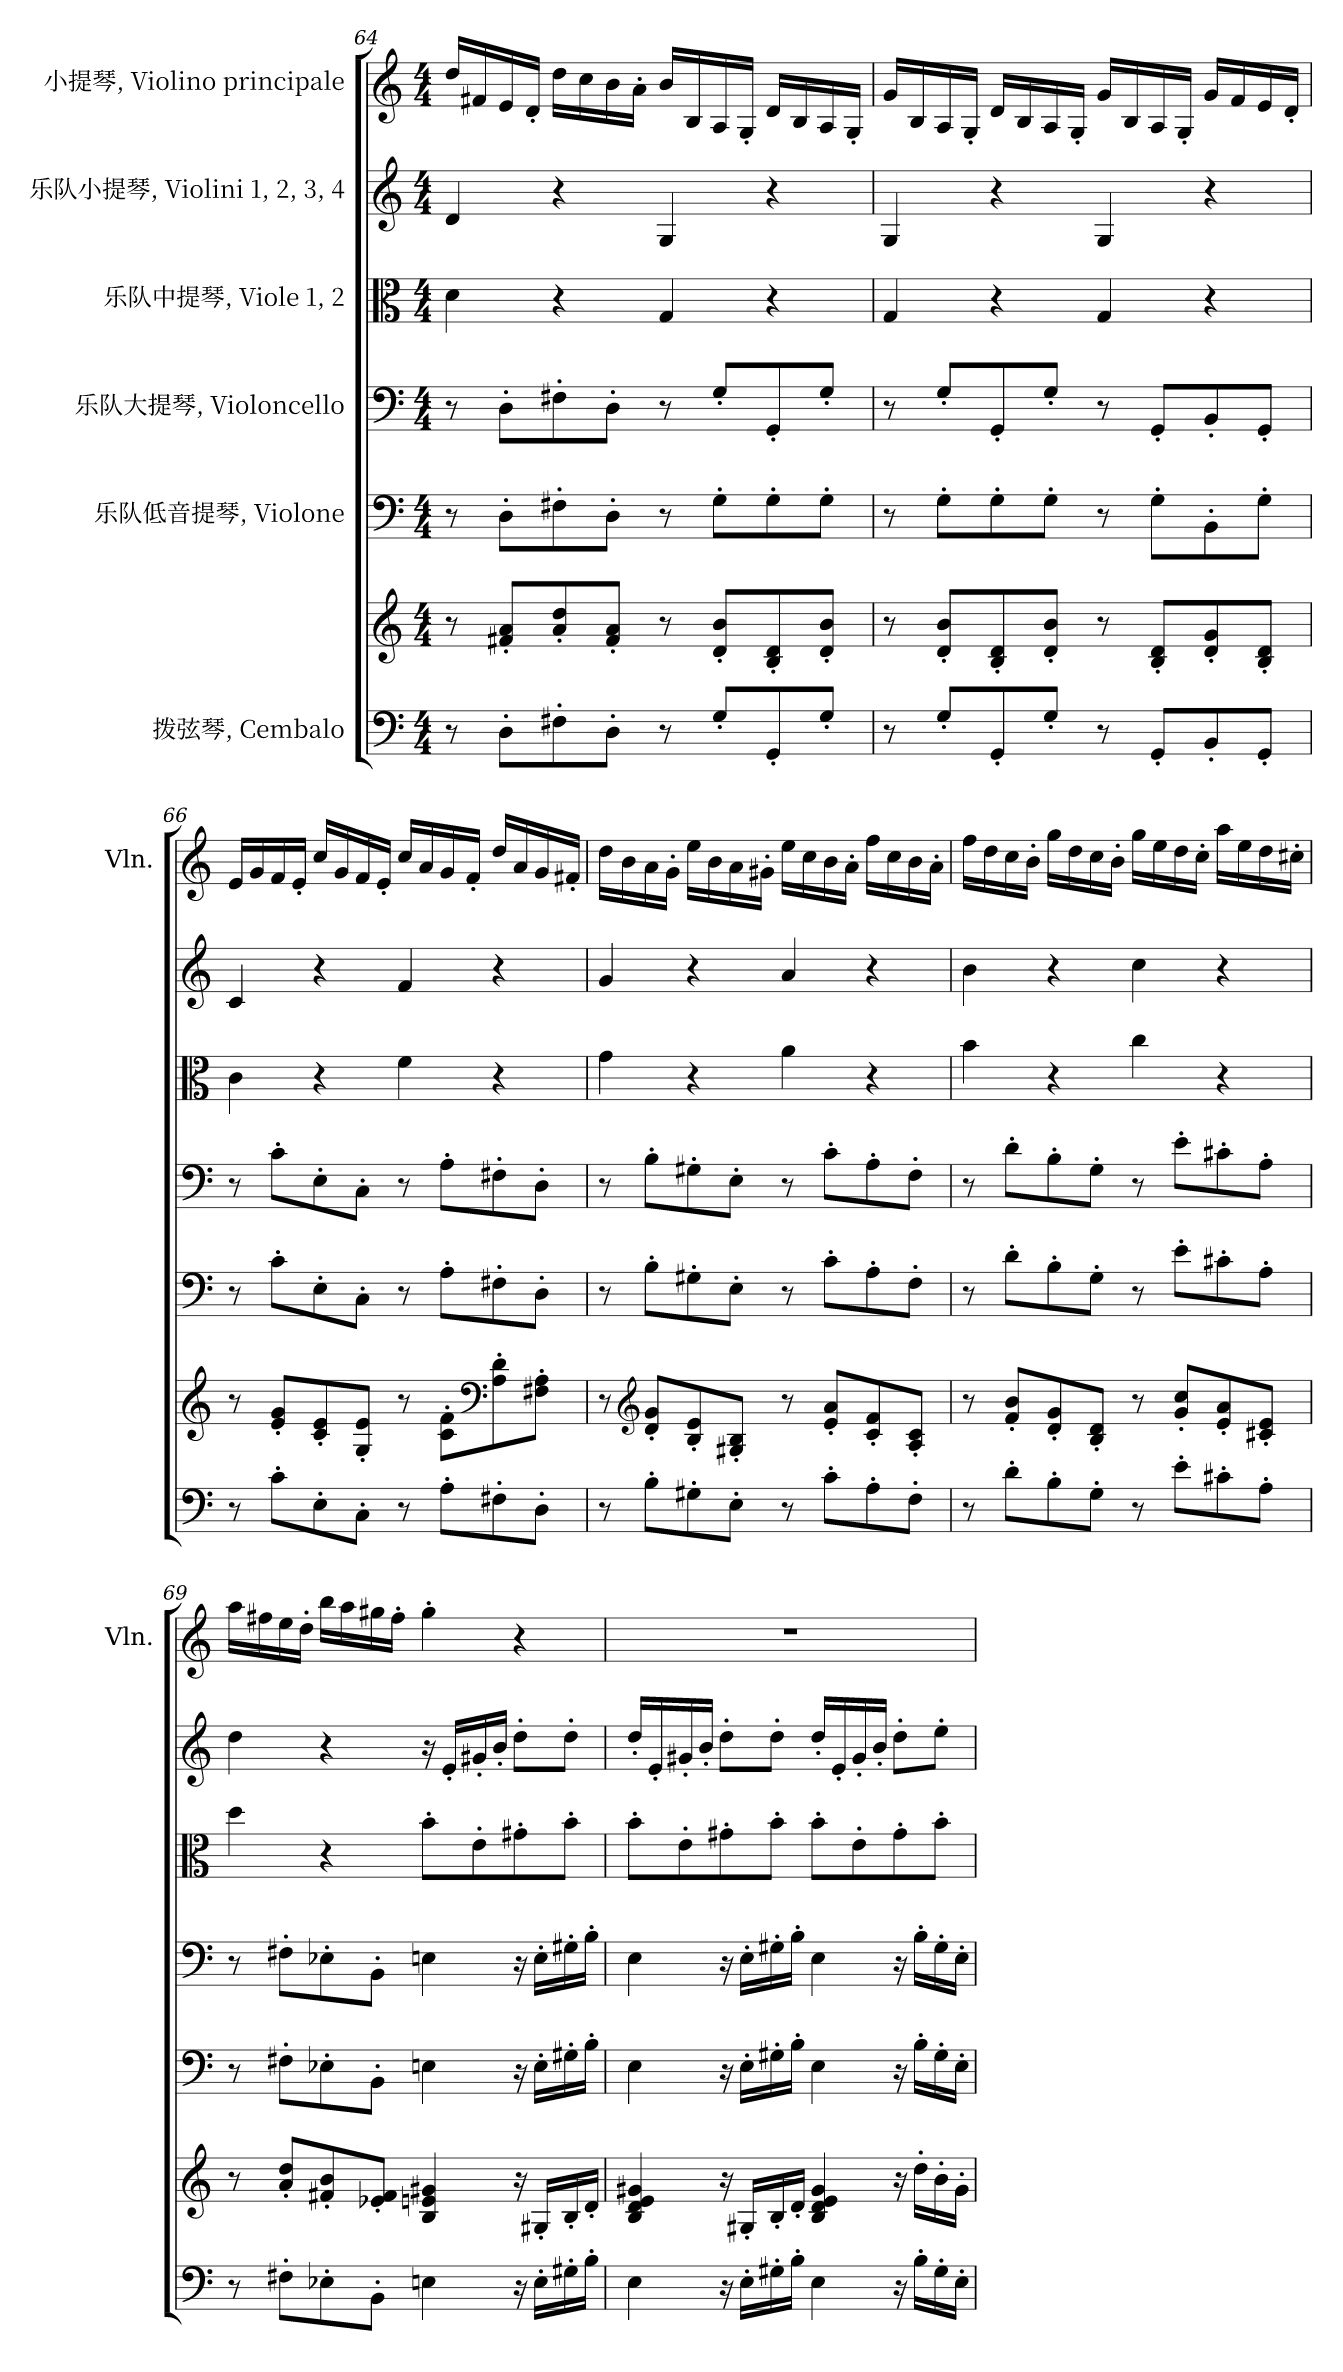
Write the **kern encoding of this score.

**kern	**kern	**kern	**kern	**kern	**kern	**kern
*part6	*part6	*part5	*part4	*part3	*part2	*part1
*staff7	*staff6	*staff5	*staff4	*staff3	*staff2	*staff1
*I"拨弦琴, Cembalo	*	*I"乐队低音提琴, Violone	*I"乐队大提琴, Violoncello	*I"乐队中提琴, Viole 1, 2	*I"乐队小提琴, Violini 1, 2, 3, 4	*I"小提琴, Violino principale
*	*	*	*	*	*	*I'Vln.
!!LO:PB:g=z
*clefF4	*clefG2	*clefF4	*clefF4	*clefC3	*clefG2	*clefG2
*	*	*ITrd7c12	*	*	*	*
*k[]	*k[]	*k[]	*k[]	*k[]	*k[]	*k[]
*M4/4	*M4/4	*M4/4	*M4/4	*M4/4	*M4/4	*M4/4
=64	=64	=64	=64	=64	=64	=64
8r	8r	8r	8r	4d\	4d/	16dd/LL
.	.	.	.	.	.	16f#X/
8D'\L	8f#X/' 8a/'L	8DD'\L	8D'\L	.	.	16e/
.	.	.	.	.	.	16d'/JJ
8F#X'\	8a/' 8dd/'	8FF#X'\	8F#X'\	4r	4r	16dd\LL
.	.	.	.	.	.	16cc\
8D'\J	8f#/' 8a/'J	8DD'\J	8D'\J	.	.	16b\
.	.	.	.	.	.	16a'\JJ
8r	8r	8r	8r	4G/	4G/	16b/LL
.	.	.	.	.	.	16B/
8G'/L	8d/' 8b/'L	8GG'\L	8G'/L	.	.	16A/
.	.	.	.	.	.	16G'/JJ
8GG'/	8B/' 8d/'	8GG'\	8GG'/	4r	4r	16d/LL
.	.	.	.	.	.	16B/
8G'/J	8d/' 8b/'J	8GG'\J	8G'/J	.	.	16A/
.	.	.	.	.	.	16G'/JJ
=65	=65	=65	=65	=65	=65	=65
8r	8r	8r	8r	4G/	4G/	16g/LL
.	.	.	.	.	.	16B/
8G'/L	8d/' 8b/'L	8GG'\L	8G'/L	.	.	16A/
.	.	.	.	.	.	16G'/JJ
8GG'/	8B/' 8d/'	8GG'\	8GG'/	4r	4r	16d/LL
.	.	.	.	.	.	16B/
8G'/J	8d/' 8b/'J	8GG'\J	8G'/J	.	.	16A/
.	.	.	.	.	.	16G'/JJ
8r	8r	8r	8r	4G/	4G/	16g/LL
.	.	.	.	.	.	16B/
8GG'/L	8B/' 8d/'L	8GG'\L	8GG'/L	.	.	16A/
.	.	.	.	.	.	16G'/JJ
8BB'/	8d/' 8g/'	8BBB'\	8BB'/	4r	4r	16g/LL
.	.	.	.	.	.	16f/
8GG'/J	8B/' 8d/'J	8GG'\J	8GG'/J	.	.	16e/
.	.	.	.	.	.	16d'/JJ
!!LO:PB:g=z
=66	=66	=66	=66	=66	=66	=66
8r	8r	8r	8r	4c\	4c/	16e/LL
.	.	.	.	.	.	16g/
8c'\L	8e/' 8g/'L	8C'\L	8c'\L	.	.	16f/
.	.	.	.	.	.	16e'/JJ
8E'\	8c/' 8e/'	8EE'\	8E'\	4r	4r	16cc/LL
.	.	.	.	.	.	16g/
8C'\J	8G/' 8e/'J	8CC'\J	8C'\J	.	.	16f/
.	.	.	.	.	.	16e'/JJ
8r	8r	8r	8r	4f\	4f/	16cc/LL
.	.	.	.	.	.	16a/
8A'\L	8c\' 8f\'L	8AA'\L	8A'\L	.	.	16g/
.	.	.	.	.	.	16f'/JJ
*	*clefF4	*	*	*	*	*
8F#X'\	8A\' 8d\'	8FF#X'\	8F#X'\	4r	4r	16dd/LL
.	.	.	.	.	.	16a/
8D'\J	8F#X\' 8A\'J	8DD'\J	8D'\J	.	.	16g/
.	.	.	.	.	.	16f#X'/JJ
=67	=67	=67	=67	=67	=67	=67
8r	8r	8r	8r	4g\	4g/	16dd\LL
.	.	.	.	.	.	16b\
*	*clefG2	*	*	*	*	*
8B'\L	8d/' 8g/'L	8BB'\L	8B'\L	.	.	16a\
.	.	.	.	.	.	16g'\JJ
8G#X'\	8B/' 8e/'	8GG#X'\	8G#X'\	4r	4r	16ee\LL
.	.	.	.	.	.	16b\
8E'\J	8G#X/' 8B/'J	8EE'\J	8E'\J	.	.	16a\
.	.	.	.	.	.	16g#X'\JJ
8r	8r	8r	8r	4a\	4a/	16ee\LL
.	.	.	.	.	.	16cc\
8c'\L	8e/' 8a/'L	8C'\L	8c'\L	.	.	16b\
.	.	.	.	.	.	16a'\JJ
8A'\	8c/' 8f/'	8AA'\	8A'\	4r	4r	16ff\LL
.	.	.	.	.	.	16cc\
8F'\J	8A/' 8c/'J	8FF'\J	8F'\J	.	.	16b\
.	.	.	.	.	.	16a'\JJ
!!LO:PB:g=z
=68	=68	=68	=68	=68	=68	=68
8r	8r	8r	8r	4b\	4b\	16ff\LL
.	.	.	.	.	.	16dd\
8d'\L	8f/' 8b/'L	8D'\L	8d'\L	.	.	16cc\
.	.	.	.	.	.	16b'\JJ
8B'\	8d/' 8g/'	8BB'\	8B'\	4r	4r	16gg\LL
.	.	.	.	.	.	16dd\
8G'\J	8B/' 8d/'J	8GG'\J	8G'\J	.	.	16cc\
.	.	.	.	.	.	16b'\JJ
8r	8r	8r	8r	4cc\	4cc\	16gg\LL
.	.	.	.	.	.	16ee\
8e'\L	8g/' 8cc/'L	8E'\L	8e'\L	.	.	16dd\
.	.	.	.	.	.	16cc'\JJ
8c#X'\	8e/' 8a/'	8C#X'\	8c#X'\	4r	4r	16aa\LL
.	.	.	.	.	.	16ee\
8A'\J	8c#X/' 8e/'J	8AA'\J	8A'\J	.	.	16dd\
.	.	.	.	.	.	16cc#X'\JJ
=69	=69	=69	=69	=69	=69	=69
8r	8r	8r	8r	4dd\	4dd\	16aa\LL
.	.	.	.	.	.	16ff#X\
8F#X'\L	8a/' 8dd/'L	8FF#X'\L	8F#X'\L	.	.	16ee\
.	.	.	.	.	.	16dd'\JJ
8E-X'\	8f#X/' 8b/'	8EE-X'\	8E-X'\	4r	4r	16bb\LL
.	.	.	.	.	.	16aa\
8BB'\J	8e-X/' 8f#/'J	8BBB'\J	8BB'\J	.	.	16gg#X\
.	.	.	.	.	.	16ff#'\JJ
4En\	4B/ 4en/ 4g#X/	4EEn\	4En\	8b'\L	16r	4gg#'\
.	.	.	.	.	16e'/LL	.
.	.	.	.	8e'\	16g#X'/	.
.	.	.	.	.	16b'/JJ	.
16r	16r	16r	16r	8g#X'\	8dd'\L	4r
16E'\LL	16G#X'/LL	16EE'\LL	16E'\LL	.	.	.
16G#X'\	16B'/	16GG#X'\	16G#X'\	8b'\J	8dd'\J	.
16B'\JJ	16d'/JJ	16BB'\JJ	16B'\JJ	.	.	.
!!LO:PB:g=z
=70	=70	=70	=70	=70	=70	=70
4E\	4B/ 4d/ 4e/ 4g#X/	4EE\	4E\	8b'\L	16dd'/LL	1r
.	.	.	.	.	16e'/	.
.	.	.	.	8e'\	16g#X'/	.
.	.	.	.	.	16b'/JJ	.
16r	16r	16r	16r	8g#X'\	8dd'\L	.
16E'\LL	16G#X'/LL	16EE'\LL	16E'\LL	.	.	.
16G#X'\	16B'/	16GG#X'\	16G#X'\	8b'\J	8dd'\J	.
16B'\JJ	16d'/JJ	16BB'\JJ	16B'\JJ	.	.	.
4E\	4B/ 4d/ 4e/ 4g#/	4EE\	4E\	8b'\L	16dd'/LL	.
.	.	.	.	.	16e'/	.
.	.	.	.	8e'\	16g#'/	.
.	.	.	.	.	16b'/JJ	.
16r	16r	16r	16r	8g#'\	8dd'\L	.
16B'\LL	16dd'\LL	16BB'\LL	16B'\LL	.	.	.
16G#'\	16b'\	16GG#'\	16G#'\	8b'\J	8ee'\J	.
16E'\JJ	16g#'\JJ	16EE'\JJ	16E'\JJ	.	.	.
=	=	=	=	=	=	=
*-	*-	*-	*-	*-	*-	*-
